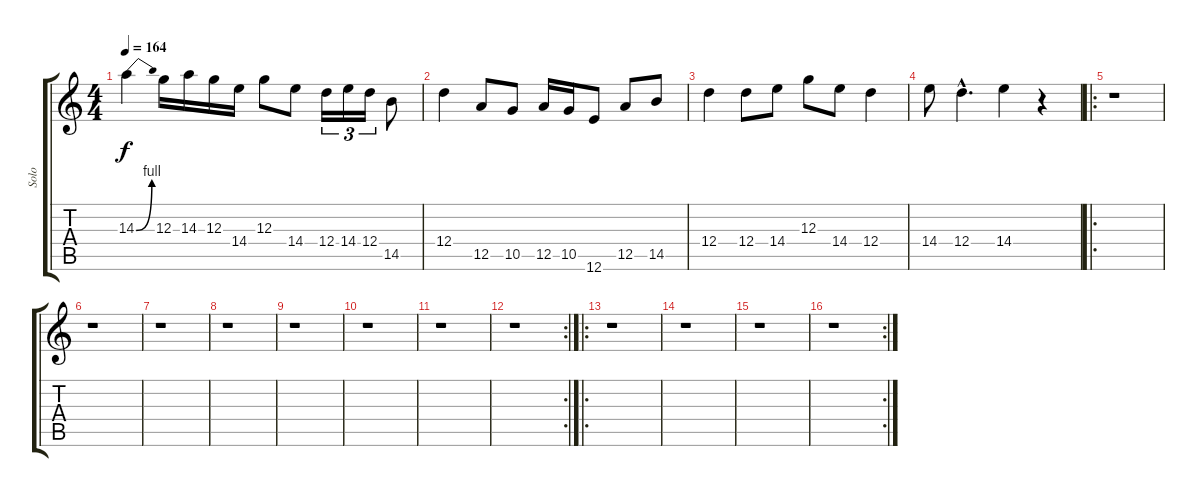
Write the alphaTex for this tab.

\track ("Solo" "Solo") {instrument overdrivenguitar}
\staff {score tabs}
\tuning (E4 B3 G3 D3 A2 E2) {hide}
\ts (4 4)
\tempo 164
\clef g2
\ks c
14.3{be (bend 0 0 60 4)}.4{dy f} 12.3.16 14.3.16 12.3.16 14.4.16 12.3.8 14.4.8 12.4.16{tu (3 2)} 14.4.16{tu (3 2)} 12.4.16{tu (3 2)} 14.5.8 |
12.4.4 12.5.8 10.5.8 12.5.16 10.5.16 12.6.8 12.5.8 14.5.8 |
12.4.4 12.4.8 14.4.8 12.3.8 14.4.8 12.4.4 |
14.4.8 12.4{hac}.4{d} 14.4.4 r.4 |
\ro
r.1 |
r.1 |
r.1 |
r.1 |
r.1 |
r.1 |
r.1 |
\rc 2
r.1 |
\ro
r.1 |
r.1 |
r.1 |
\rc 2
r.1
